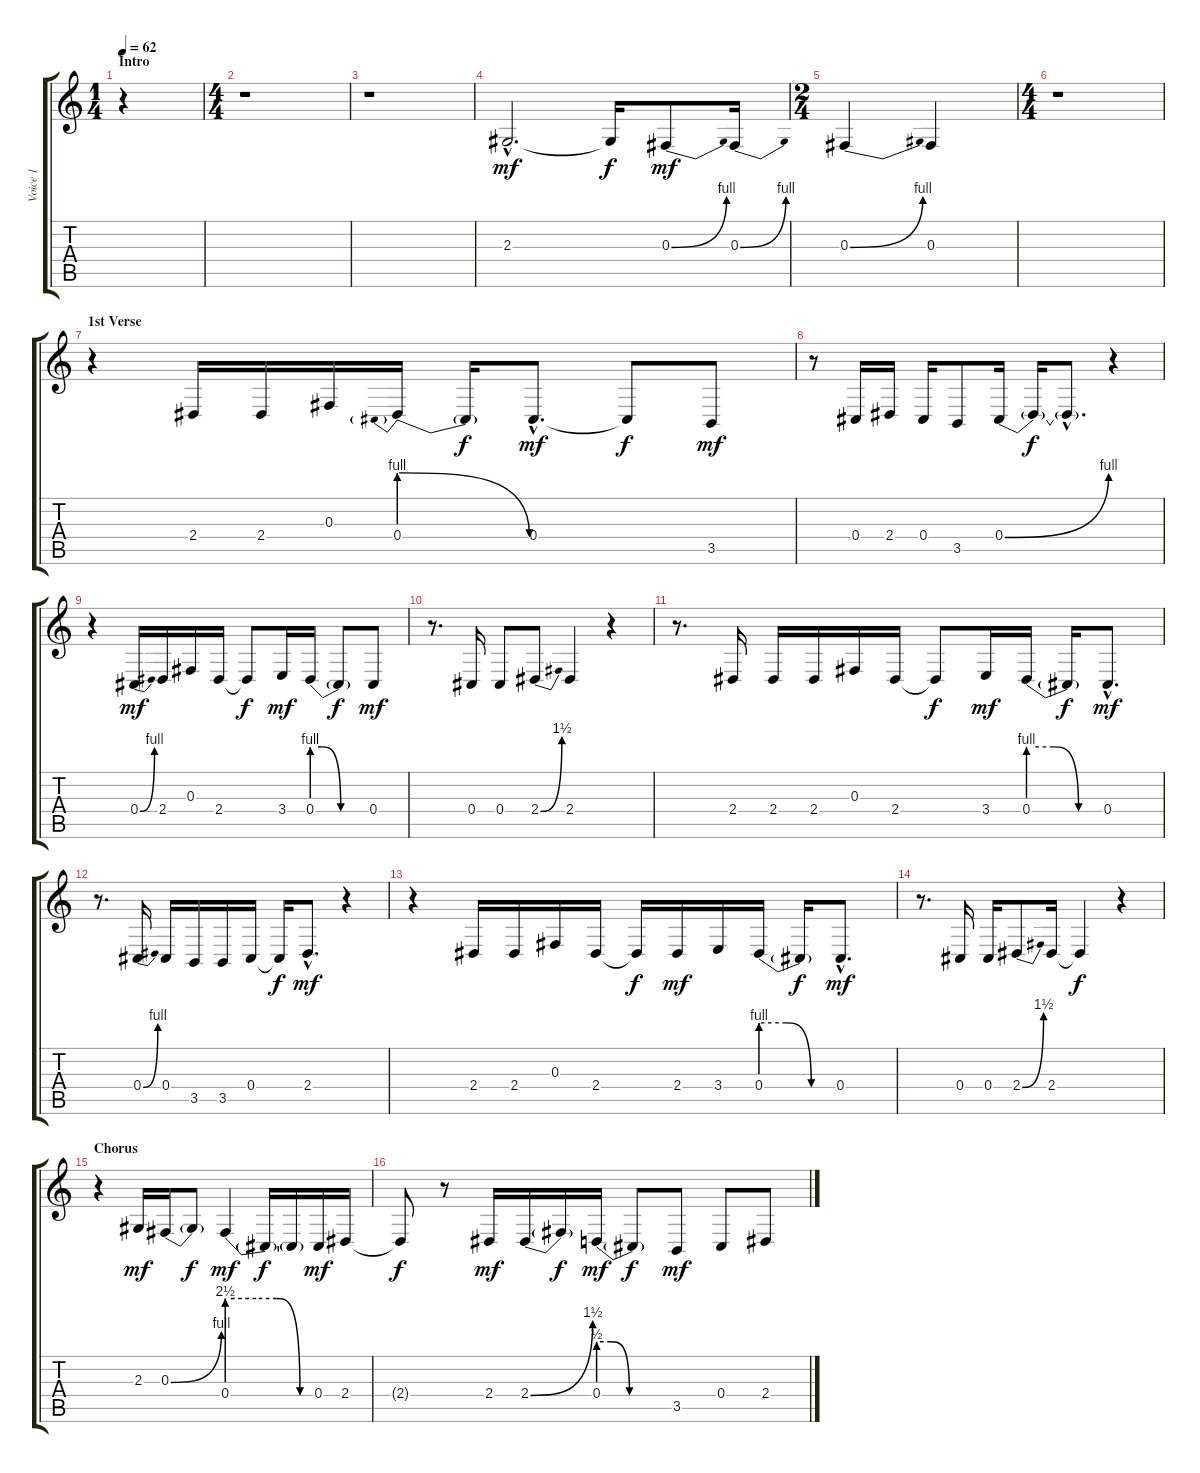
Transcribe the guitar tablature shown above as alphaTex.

\track ("Voice 1" "Voice 1") {instrument lead2sawtooth}
\staff {score tabs}
\tuning (Eb4 Bb3 Gb3 Db3 Ab2 Eb2) {hide}
\ts (1 4)
\section ("" "Intro")
\tempo 62
\clef g2
\ks c
r.4{dy mf instrument lead2sawtooth} |
\ts (4 4)
r.1 |
r.1 |
2.3{hac}.2{d} 2.3{t}.16{dy f} 0.3{be (bend 0 0 60 4)}.8{dy mf} 0.3{be (bend 0 0 60 4)}.16 |
\ts (2 4)
0.3{be (bend 0 0 60 4)}.4 0.3.4 |
\ts (4 4)
r.1 |
\section ("" "1st Verse")
r.4 2.4.16 2.4.16 0.3.16 0.4{be (prebendrelease 0 4 60 0)}.16 0.4{t}.16{dy f} 0.4{hac}.8{d dy mf} 0.4{t}.8{dy f} 3.5.8{dy mf} |
r.8 0.4.16 2.4.16 0.4.16 3.5.8 0.4{be (bend 0 0 60 4)}.16 0.4{t}.16{dy f} 0.4{hac t}.8{d} r.4 |
r.4 0.4{be (bend 0 0 60 4)}.16{dy mf} 2.4.16 0.3.16 2.4.16 2.4{t}.8{dy f} 3.4.16{dy mf} 0.4{be (custom 0 4 10 4 30 0 40 0 60 0)}.16 0.4{t}.8{dy f} 0.4.8{dy mf} |
r.8{d} 0.4.16 0.4.8 2.4{be (bend 0 0 60 6)}.8 2.4.4 r.4 |
r.8{d} 2.4.16 2.4.16 2.4.16 0.3.16 2.4.16 2.4{t}.8{dy f} 3.4.16{dy mf} 0.4{be (custom 0 4 20 4 40 0 60 0)}.16 0.4{t}.16{dy f} 0.4{hac}.8{d dy mf} |
r.8{d} 0.4{be (bend 0 0 60 4)}.16 0.4.16 3.5.16 3.5.16 0.4.16 0.4{t}.16{dy f} 2.4{hac}.8{d dy mf} r.4 |
r.4 2.4.16 2.4.16 0.3.16 2.4.16 2.4{t}.16{dy f} 2.4.16{dy mf} 3.4.16 0.4{be (custom 0 4 20 4 40 0 60 0)}.16 0.4{t}.16{dy f} 0.4{hac}.8{d dy mf} |
r.8{d} 0.4.16 0.4.16 2.4{be (bend 0 0 60 6)}.8 2.4.16 2.4{t}.4{dy f} r.4 |
\section ("" "Chorus")
r.4 2.3.16{dy mf} 0.3{be (bend 0 0 60 4)}.16 0.3{t}.8{dy f} 0.4{be (custom 0 10 20 10 34 10 50 0 60 0)}.4{dy mf} 0.4{t}.16{dy f} 0.4{t}.16 0.4.16{dy mf} 2.4.16 |
2.4{t}.8{dy f} r.8 2.4.16{dy mf} 2.4{be (bend 0 0 60 6)}.16 2.4{t}.16{dy f} 0.4{be (custom 0 2 10 2 25 0 40 0 60 0)}.16{dy mf} 0.4{t}.8{dy f} 3.5.8{dy mf} 0.4.8 2.4.8
